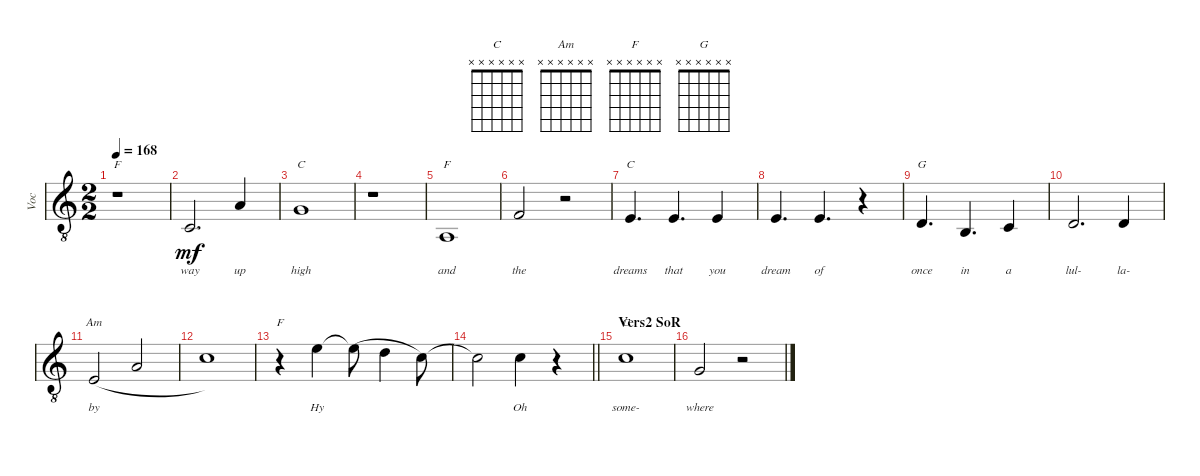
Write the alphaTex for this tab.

\bracketExtendMode groupsimilarinstruments
\multiTrackTrackNamePolicy hidden
\otherSystemsTrackNameOrientation horizontal
\track ("Vocals" "Voc") {instrument voiceoohs}
\staff {score}
\tuning (E4 B3 G3 D3 A2 E2)
\chord ("C" x x x x x x)
\chord ("Am" x x x x x x)
\chord ("F" x x x x x x)
\chord ("G" x x x x x x)
\ts (2 2)
\tempo 168
\clef g2
\ottava 8vb
\ks c
r.1{ch "F" dy mf beam Down} |
3.5.2{d lyrics (0 "way") lyrics (1 "") lyrics (2 "") lyrics (3 "") lyrics (4 "") beam Up} 2.3.4{lyrics (0 "up") lyrics (1 "") lyrics (2 "") lyrics (3 "") lyrics (4 "") beam Up} |
0.3.1{ch "C" lyrics (0 "high") lyrics (1 "") lyrics (2 "") lyrics (3 "") lyrics (4 "") beam Up} |
r.1{beam Down} |
0.5.1{ch "F" lyrics (0 "and") lyrics (1 "") lyrics (2 "") lyrics (3 "") lyrics (4 "") beam Up} |
3.4.2{lyrics (0 "the") lyrics (1 "") lyrics (2 "") lyrics (3 "") lyrics (4 "") beam Up} r.2{beam Up} |
\scale
0.176179 2.4.4{d ch "C" lyrics (0 "dreams") lyrics (1 "") lyrics (2 "") lyrics (3 "") lyrics (4 "") beam Up} 2.4.4{d lyrics (0 "that") lyrics (1 "") lyrics (2 "") lyrics (3 "") lyrics (4 "") beam Up} 2.4.4{lyrics (0 "you") lyrics (1 "") lyrics (2 "") lyrics (3 "") lyrics (4 "") beam Up} |
\scale
0.121236 2.4.4{d lyrics (0 "dream") lyrics (1 "") lyrics (2 "") lyrics (3 "") lyrics (4 "") beam Up} 2.4.4{d lyrics (0 "of") lyrics (1 "") lyrics (2 "") lyrics (3 "") lyrics (4 "") beam Up} r.4{beam Up} |
\scale
0.116957 0.4.4{d ch "G" lyrics (0 "once") lyrics (1 "") lyrics (2 "") lyrics (3 "") lyrics (4 "") beam Up} 2.5.4{d lyrics (0 "in") lyrics (1 "") lyrics (2 "") lyrics (3 "") lyrics (4 "") beam Up} 3.5.4{lyrics (0 "a") lyrics (1 "") lyrics (2 "") lyrics (3 "") lyrics (4 "") beam Up} |
\scale
0.109145 0.4.2{d lyrics (0 "lul-") lyrics (1 "") lyrics (2 "") lyrics (3 "") lyrics (4 "") beam Up} 0.4.4{lyrics (0 "la-") lyrics (1 "") lyrics (2 "") lyrics (3 "") lyrics (4 "") beam Up} |
\scale
0.115044 2.4.2{ch "Am" lyrics (0 "by") lyrics (1 "") lyrics (2 "") lyrics (3 "") lyrics (4 "") legatoorigin beam Up} 2.3.2{legatoorigin beam Up} |
\scale
0.0722714 1.2.1{beam Down} |
\scale
0.159292 r.4{ch "F" beam Down} 0.1.4{lyrics (0 "Hy") lyrics (1 "") lyrics (2 "") lyrics (3 "") lyrics (4 "") beam Down} 0.1{t}.8{legatoorigin beam Down} 3.2.4{legatoorigin beam Down} 1.2.8{beam Down} |
\scale
0.129794
\barLineRight lightlight
1.2{t}.2{beam Down} 1.2.4{lyrics (0 "Oh") lyrics (1 "") lyrics (2 "") lyrics (3 "") lyrics (4 "") beam Down} r.4{beam Down} |
\section ("" "Vers2 SoR")
1.2.1{ch "C" lyrics (0 "some-") lyrics (1 "") lyrics (2 "") lyrics (3 "") lyrics (4 "") beam Down} |
0.3.2{lyrics (0 "where") lyrics (1 "") lyrics (2 "") lyrics (3 "") lyrics (4 "") beam Up} r.2{beam Up}
